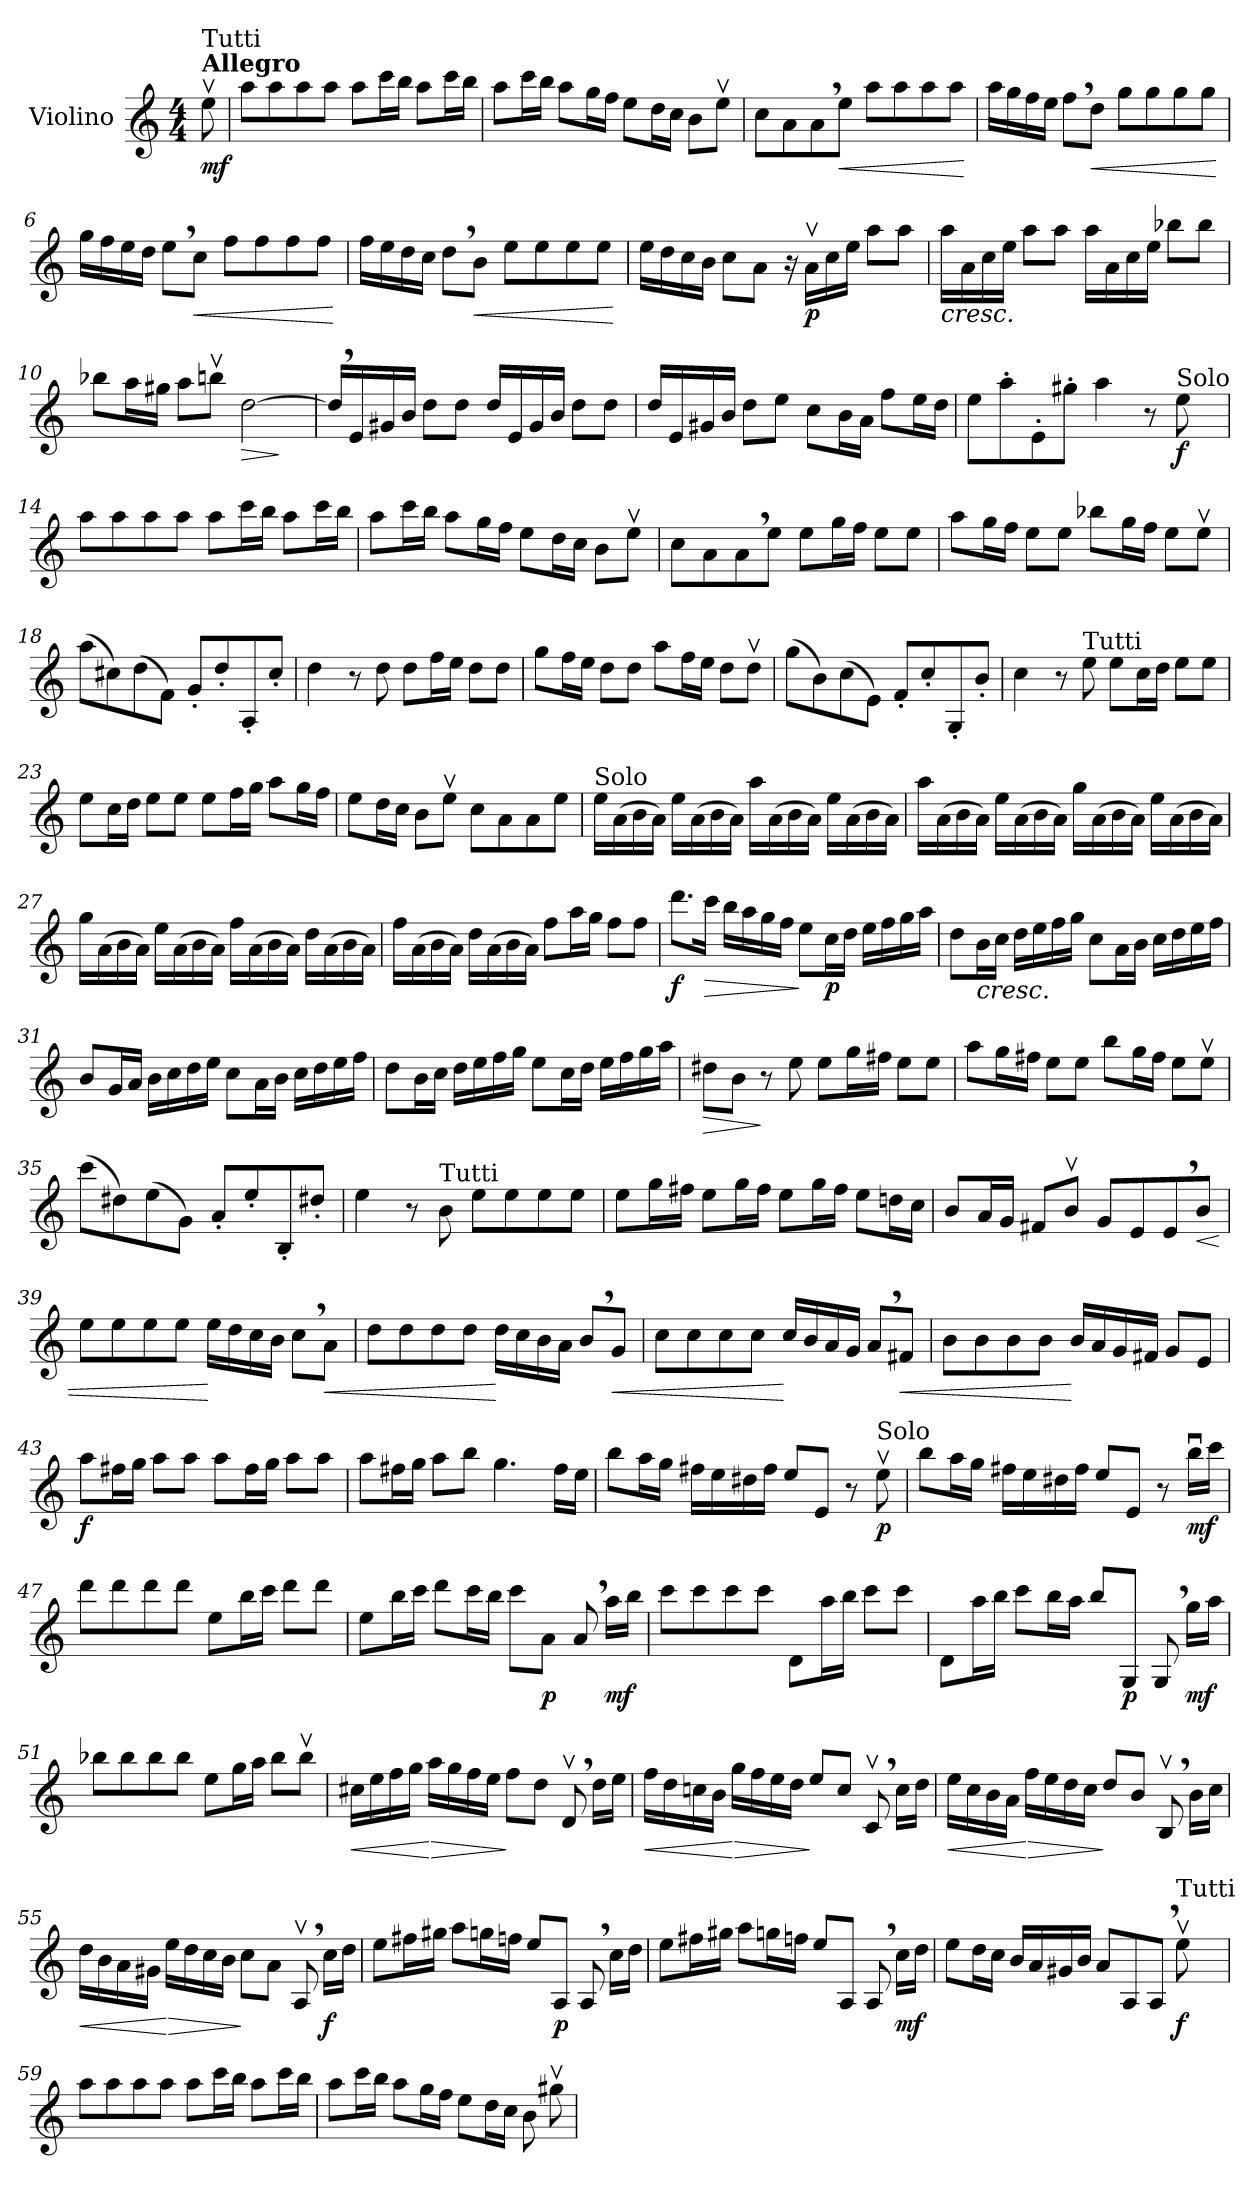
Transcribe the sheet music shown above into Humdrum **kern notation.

**kern	**dynam
*part1	*part1
*staff1	*staff1
*I"Violino	*
*I'Vln.	*
*clefG2	*
*k[]	*
*M4/4	*
*MM92	*
=1	=1
!LO:TX:a:B:t=Allegro	!
!LO:TX:a:t=Tutti	!
!	!LO:DY:b
8eev\	mf
=2	=2
8aa\L	.
8aa\	.
8aa\	.
8aa\J	.
8aa\L	.
16ccc\L	.
16bb\JJ	.
8aa\L	.
16ccc\L	.
16bb\JJ	.
=3	=3
8aa\L	.
16ccc\L	.
16bb\JJ	.
8aa\L	.
16gg\L	.
16ff\JJ	.
8ee\L	.
16dd\L	.
16cc\JJ	.
8b\L	.
8eev\J	.
=4	=4
8cc\L	.
8a\	.
8a,\	.
!	!LO:HP:b
8ee\J	<
8aa\L	.
8aa\	.
8aa\	.
8aa\J	.
.	[
!!LO:LB:g=z
=5	=5
16aa\LL	.
16gg\	.
16ff\	.
16ee\JJ	.
8ff,\L	.
!	!LO:HP:b
8dd\J	<
8gg\L	.
8gg\	.
8gg\	.
8gg\J	.
.	[
=6	=6
16gg\LL	.
16ff\	.
16ee\	.
16dd\JJ	.
8ee,\L	.
!	!LO:HP:b
8cc\J	<
8ff\L	.
8ff\	.
8ff\	.
8ff\J	.
.	[
=7	=7
16ff\LL	.
16ee\	.
16dd\	.
16cc\JJ	.
8dd,\L	.
!	!LO:HP:b
8b\J	<
8ee\L	.
8ee\	.
8ee\	.
8ee\J	.
.	[
!!LO:LB:g=z
=8	=8
16ee\LL	.
16dd\	.
16cc\	.
16b\JJ	.
8cc\L	.
8a\J	.
16r	.
!	!LO:DY:b
16av\LL	p
16cc\	.
16ee\JJ	.
8aa\L	.
8aa\J	.
=9	=9
!LO:TX:b:i:t=cresc.	!
16aa\LL	.
16a\	.
16cc\	.
16ee\JJ	.
8aa\L	.
8aa\J	.
16aa\LL	.
16a\	.
16cc\	.
16ee\JJ	.
8bb-X\L	.
8bb-\J	.
=10	=10
8bb-X\L	.
16aa\L	.
16gg#X\JJ	.
8aa\L	.
8bbnv\J	.
!	!LO:HP:b
[2dd\	>
.	]
!!LO:LB:g=z
=11	=11
16dd,/LL]	.
16e/	.
16g#X/	.
16b/JJ	.
8dd\L	.
8dd\J	.
16dd/LL	.
16e/	.
16g#/	.
16b/JJ	.
8dd\L	.
8dd\J	.
=12	=12
16dd/LL	.
16e/	.
16g#X/	.
16b/JJ	.
8dd\L	.
8ee\J	.
8cc\L	.
16b\L	.
16a\JJ	.
8ff\L	.
16ee\L	.
16dd\JJ	.
=13	=13
8ee\L	.
8aa'\	.
8e'\	.
8gg#X'\J	.
4aa\	.
8r	.
!LO:TX:a:t=Solo	!
!	!LO:DY:b
8ee\	f
!!LO:LB:g=z
=14	=14
8aa\L	.
8aa\	.
8aa\	.
8aa\J	.
8aa\L	.
16ccc\L	.
16bb\JJ	.
8aa\L	.
16ccc\L	.
16bb\JJ	.
=15	=15
8aa\L	.
16ccc\L	.
16bb\JJ	.
8aa\L	.
16gg\L	.
16ff\JJ	.
8ee\L	.
16dd\L	.
16cc\JJ	.
8b\L	.
8eev\J	.
=16	=16
8cc\L	.
8a\	.
8a,\	.
8ee\J	.
8ee\L	.
16gg\L	.
16ff\JJ	.
8ee\L	.
8ee\J	.
!!LO:LB:g=z
=17	=17
8aa\L	.
16gg\L	.
16ff\JJ	.
8ee\L	.
8ee\J	.
8bb-X\L	.
16gg\L	.
16ff\JJ	.
8ee\L	.
8eev\J	.
=18	=18
(>8aa\L	.
8cc#X\)	.
(>8dd\	.
8f\J)	.
8g'/L	.
8dd'/	.
8A'/	.
8cc#'/J	.
=19	=19
4dd\	.
8r	.
8dd\	.
8dd\L	.
16ff\L	.
16ee\JJ	.
8dd\L	.
8dd\J	.
=20	=20
8gg\L	.
16ff\L	.
16ee\JJ	.
8dd\L	.
8dd\J	.
8aa\L	.
16ff\L	.
16ee\JJ	.
8dd\L	.
8ddv\J	.
!!LO:LB:g=z
=21	=21
(>8gg\L	.
8b\)	.
(>8cc\	.
8e\J)	.
8f'/L	.
8cc'/	.
8G'/	.
8b'/J	.
=22	=22
4cc\	.
8r	.
!LO:TX:a:t=Tutti	!
8ee\	.
8ee\L	.
16cc\L	.
16dd\JJ	.
8ee\L	.
8ee\J	.
=23	=23
8ee\L	.
16cc\L	.
16dd\JJ	.
8ee\L	.
8ee\J	.
8ee\L	.
16ff\L	.
16gg\JJ	.
8aa\L	.
16gg\L	.
16ff\JJ	.
=24	=24
8ee\L	.
16dd\L	.
16cc\JJ	.
8b\L	.
8eev\J	.
8cc\L	.
8a\	.
8a\	.
8ee\J	.
!!LO:LB:g=z
=25	=25
!LO:TX:a:t=Solo	!
16ee\LL	.
(>16a\	.
16b\	.
16a\JJ)	.
16ee\LL	.
(>16a\	.
16b\	.
16a\JJ)	.
16aa\LL	.
(>16a\	.
16b\	.
16a\JJ)	.
16ee\LL	.
(>16a\	.
16b\	.
16a\JJ)	.
=26	=26
16aa\LL	.
(>16a\	.
16b\	.
16a\JJ)	.
16ee\LL	.
(>16a\	.
16b\	.
16a\JJ)	.
16gg\LL	.
(>16a\	.
16b\	.
16a\JJ)	.
16ee\LL	.
(>16a\	.
16b\	.
16a\JJ)	.
!!LO:LB:g=z
=27	=27
16gg\LL	.
(>16a\	.
16b\	.
16a\JJ)	.
16ee\LL	.
(>16a\	.
16b\	.
16a\JJ)	.
16ff\LL	.
(>16a\	.
16b\	.
16a\JJ)	.
16dd\LL	.
(>16a\	.
16b\	.
16a\JJ)	.
=28	=28
16ff\LL	.
(>16a\	.
16b\	.
16a\JJ)	.
16dd\LL	.
(>16a\	.
16b\	.
16a\JJ)	.
8ff\L	.
16aa\L	.
16gg\JJ	.
8ff\L	.
8ff\J	.
!!LO:PB:g=z
=29	=29
!	!LO:DY:b
8.ddd\L	f
!	!LO:HP:b
16ccc\Jk	>
16bb\LL	.
16aa\	.
16gg\	.
16ff\JJ	.
8ee\L	]
!	!LO:DY:b
16cc\L	p
16dd\JJ	.
16ee\LL	.
16ff\	.
16gg\	.
16aa\JJ	.
=30	=30
8dd\L	.
!LO:TX:b:i:t=cresc.	!
16b\L	.
16cc\JJ	.
16dd\LL	.
16ee\	.
16ff\	.
16gg\JJ	.
8cc\L	.
16a\L	.
16b\JJ	.
16cc\LL	.
16dd\	.
16ee\	.
16ff\JJ	.
=31	=31
8b/L	.
16g/L	.
16a/JJ	.
16b\LL	.
16cc\	.
16dd\	.
16ee\JJ	.
8cc\L	.
16a\L	.
16b\JJ	.
16cc\LL	.
16dd\	.
16ee\	.
16ff\JJ	.
!!LO:LB:g=z
=32	=32
8dd\L	.
16b\L	.
16cc\JJ	.
16dd\LL	.
16ee\	.
16ff\	.
16gg\JJ	.
8ee\L	.
16cc\L	.
16dd\JJ	.
16ee\LL	.
16ff\	.
16gg\	.
16aa\JJ	.
=33	=33
!	!LO:HP:b
8dd#X\L	>
8b\J	.
8r	]
8ee\	.
8ee\L	.
16gg\L	.
16ff#X\JJ	.
8ee\L	.
8ee\J	.
=34	=34
8aa\L	.
16gg\L	.
16ff#X\JJ	.
8ee\L	.
8ee\J	.
8bb\L	.
16gg\L	.
16ff#\JJ	.
8ee\L	.
8eev\J	.
!!LO:LB:g=z
=35	=35
(>8ccc\L	.
8dd#X\)	.
(>8ee\	.
8g\J)	.
8a'/L	.
8ee'/	.
8B'/	.
8dd#X'/J	.
=36	=36
4ee\	.
8r	.
!LO:TX:a:t=Tutti	!
8b\	.
8ee\L	.
8ee\	.
8ee\	.
8ee\J	.
=37	=37
8ee\L	.
16gg\L	.
16ff#X\JJ	.
8ee\L	.
16gg\L	.
16ff#\JJ	.
8ee\L	.
16gg\L	.
16ff#\JJ	.
8ee\L	.
16ddn\L	.
16cc\JJ	.
=38	=38
8b/L	.
16a/L	.
16g/JJ	.
8f#X/L	.
8bv/J	.
8g/L	.
8e/	.
8e,/	.
!	!LO:HP:b
8b/J	<
!!LO:LB:g=z
=39	=39
8ee\L	.
8ee\	.
8ee\	.
8ee\J	.
16ee\LL	[
16dd\	.
16cc\	.
16b\JJ	.
8cc,\L	.
!	!LO:HP:b
8a\J	<
=40	=40
8dd\L	.
8dd\	.
8dd\	.
8dd\J	.
16dd\LL	[
16cc\	.
16b\	.
16a\JJ	.
8b,/L	.
!	!LO:HP:b
8g/J	<
=41	=41
8cc\L	.
8cc\	.
8cc\	.
8cc\J	.
16cc/LL	[
16b/	.
16a/	.
16g/JJ	.
8a,/L	.
!	!LO:HP:b
8f#X/J	<
=42	=42
8b\L	.
8b\	.
8b\	.
8b\J	.
16b/LL	[
16a/	.
16g/	.
16f#X/JJ	.
8g/L	.
8e/J	.
!!LO:LB:g=z
=43	=43
!	!LO:DY:b
8aa\L	f
16ff#X\L	.
16gg\JJ	.
8aa\L	.
8aa\J	.
8aa\L	.
16ff#\L	.
16gg\JJ	.
8aa\L	.
8aa\J	.
=44	=44
8aa\L	.
16ff#X\L	.
16gg\JJ	.
8aa\L	.
8bb\J	.
4.gg\	.
16ff#\LL	.
16ee\JJ	.
=45	=45
8bb\L	.
16aa\L	.
16gg\JJ	.
16ff#X\LL	.
16ee\	.
16dd#X\	.
16ff#\JJ	.
8ee/L	.
8e/J	.
8r	.
!LO:TX:a:t=Solo	!
!	!LO:DY:b
8eev\	p
!!LO:LB:g=z
=46	=46
8bb\L	.
16aa\L	.
16gg\JJ	.
16ff#X\LL	.
16ee\	.
16dd#X\	.
16ff#\JJ	.
8ee/L	.
8e/J	.
8r	.
!	!LO:DY:b
16bbu\LL	mf
16ccc\JJ	.
=47	=47
8ddd\L	.
8ddd\	.
8ddd\	.
8ddd\J	.
8ee\L	.
16bb\L	.
16ccc\JJ	.
8ddd\L	.
8ddd\J	.
=48	=48
8ee\L	.
16bb\L	.
16ccc\JJ	.
8ddd\L	.
16ccc\L	.
16bb\JJ	.
8ccc\L	.
!	!LO:DY:b
8a\J	p
8a,/	.
!	!LO:DY:b
16aa\LL	mf
16bb\JJ	.
!!LO:LB:g=z
=49	=49
8ccc\L	.
8ccc\	.
8ccc\	.
8ccc\J	.
8d\L	.
16aa\L	.
16bb\JJ	.
8ccc\L	.
8ccc\J	.
=50	=50
8d\L	.
16aa\L	.
16bb\JJ	.
8ccc\L	.
16bb\L	.
16aa\JJ	.
8bb/L	.
!	!LO:DY:b
8G/J	p
8G,/	.
!	!LO:DY:b
16gg\LL	mf
16aa\JJ	.
=51	=51
8bb-X\L	.
8bb-\	.
8bb-\	.
8bb-\J	.
8ee\L	.
16gg\L	.
16aa\JJ	.
8bb-\L	.
8bb-v\J	.
!!LO:LB:g=z
=52	=52
!	!LO:HP:b
16cc#X\LL	<
16ee\	.
16ff\	.
16gg\JJ	.
!	!LO:HP:n=1:b
16aa\LL	[ >
16gg\	.
16ff\	.
16ee\JJ	.
8ff\L	]
8dd\J	.
8dv,/	.
16dd\LL	.
16ee\JJ	.
=53	=53
!	!LO:HP:b
16ff\LL	<
16dd\	.
16ccn\	.
16b\JJ	.
!	!LO:HP:n=1:b
16gg\LL	[ >
16ff\	.
16ee\	.
16dd\JJ	.
8ee/L	]
8cc/J	.
8cv,/	.
16cc\LL	.
16dd\JJ	.
=54	=54
!	!LO:HP:b
16ee\LL	<
16cc\	.
16b\	.
16a\JJ	.
!	!LO:HP:n=1:b
16ff\LL	[ >
16ee\	.
16dd\	.
16cc\JJ	.
8dd/L	]
8b/J	.
8Bv,/	.
16b\LL	.
16cc\JJ	.
!!LO:LB:g=z
=55	=55
!	!LO:HP:b
16dd\LL	<
16b\	.
16a\	.
16g#X\JJ	.
!	!LO:HP:n=1:b
16ee\LL	[ >
16dd\	.
16cc\	.
16b\JJ	.
8cc\L	]
8a\J	.
8Av,/	.
!	!LO:DY:b
16cc\LL	f
16dd\JJ	.
=56	=56
8ee\L	.
16ff#X\L	.
16gg#X\JJ	.
8aa\L	.
16ggn\L	.
16ffn\JJ	.
8ee/L	.
!	!LO:DY:b
8A/J	p
8A,/	.
16cc\LL	.
16dd\JJ	.
!!LO:PB:g=z
=57	=57
8ee\L	.
16ff#X\L	.
16gg#X\JJ	.
8aa\L	.
16ggn\L	.
16ffn\JJ	.
8ee/L	.
8A/J	.
8A,/	.
!	!LO:DY:b
16cc\LL	mf
16dd\JJ	.
=58	=58
8ee\L	.
16dd\L	.
16cc\JJ	.
16b/LL	.
16a/	.
16g#X/	.
16b/JJ	.
8a/L	.
8A/	.
8A,/J	.
!LO:TX:a:t=Tutti	!
!	!LO:DY:b
8eev\	f
=59	=59
8aa\L	.
8aa\	.
8aa\	.
8aa\J	.
8aa\L	.
16ccc\L	.
16bb\JJ	.
8aa\L	.
16ccc\L	.
16bb\JJ	.
!!LO:LB:g=z
=60	=60
8aa\L	.
16ccc\L	.
16bb\JJ	.
8aa\L	.
16gg\L	.
16ff\JJ	.
8ee\L	.
16dd\L	.
16cc\JJ	.
8b\	.
8gg#Xv\	.
=	=
*-	*-
